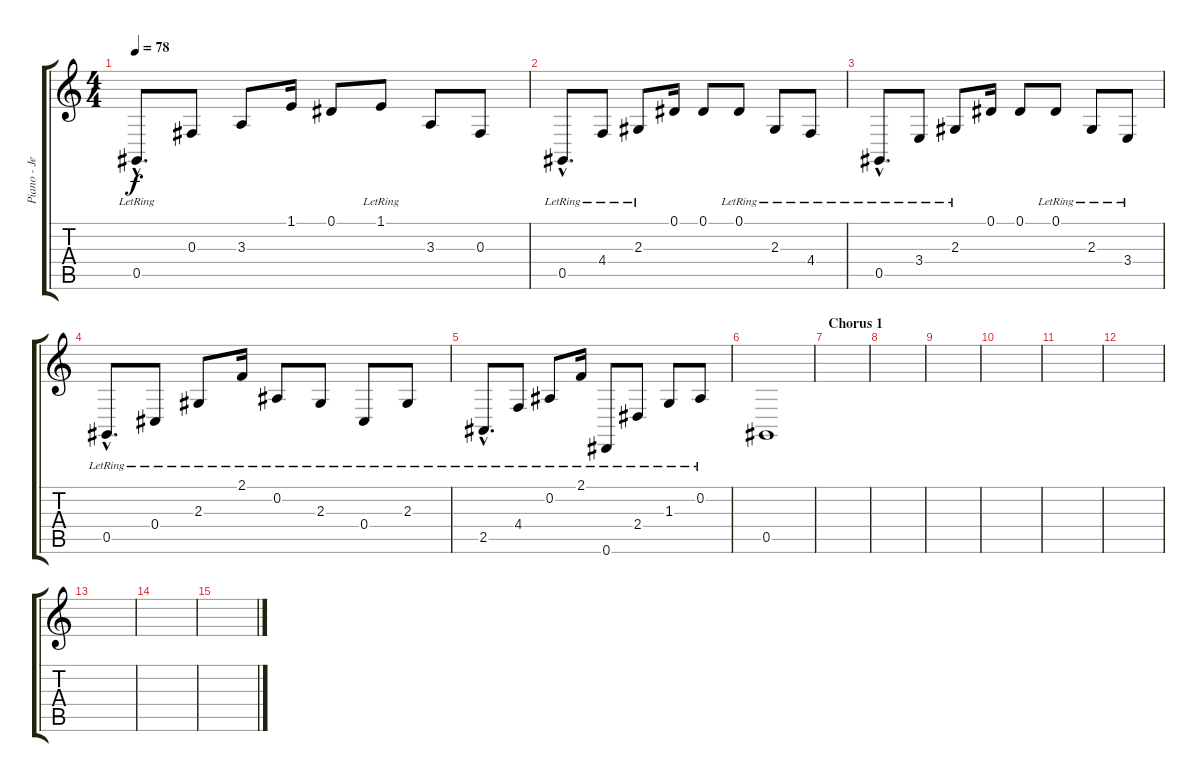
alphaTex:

\track ("Piano - Jens Johansson" "Piano - Je") {instrument acousticgrandpiano}
\staff {score tabs}
\tuning (Eb4 Bb3 Gb3 Db3 Ab2 Eb2) {hide}
\ts (4 4)
\tempo 78
\clef g2
\ks c
0.5{hac lr}.8{d dy f} 0.3.8 3.3.8 1.1.16 0.1.8 1.1{lr}.8 3.3.8 0.3.8 |
0.5{hac lr}.8{d} 4.4{lr}.8 2.3{lr}.8 0.1.16 0.1.8 0.1{lr}.8 2.3{lr}.8 4.4{lr}.8 |
0.5{hac lr}.8{d} 3.4{lr}.8 2.3{lr}.8 0.1.16 0.1.8 0.1{lr}.8 2.3{lr}.8 3.4{lr}.8 |
0.5{hac lr}.8{d} 0.4{lr}.8 2.3{lr}.8 2.1{lr}.16 0.2{lr}.8 2.3{lr}.8 0.4{lr}.8 2.3{lr}.8 |
2.5{hac lr}.8{d} 4.4{lr}.8 0.2{lr}.8 2.1{lr}.16 0.6{lr}.8 2.4{lr}.8 1.3{lr}.8 0.2{lr}.8 |
0.5.1 |
\section ("" "Chorus 1")
|
|
|
|
|
|
|
|
\section ("" "")
